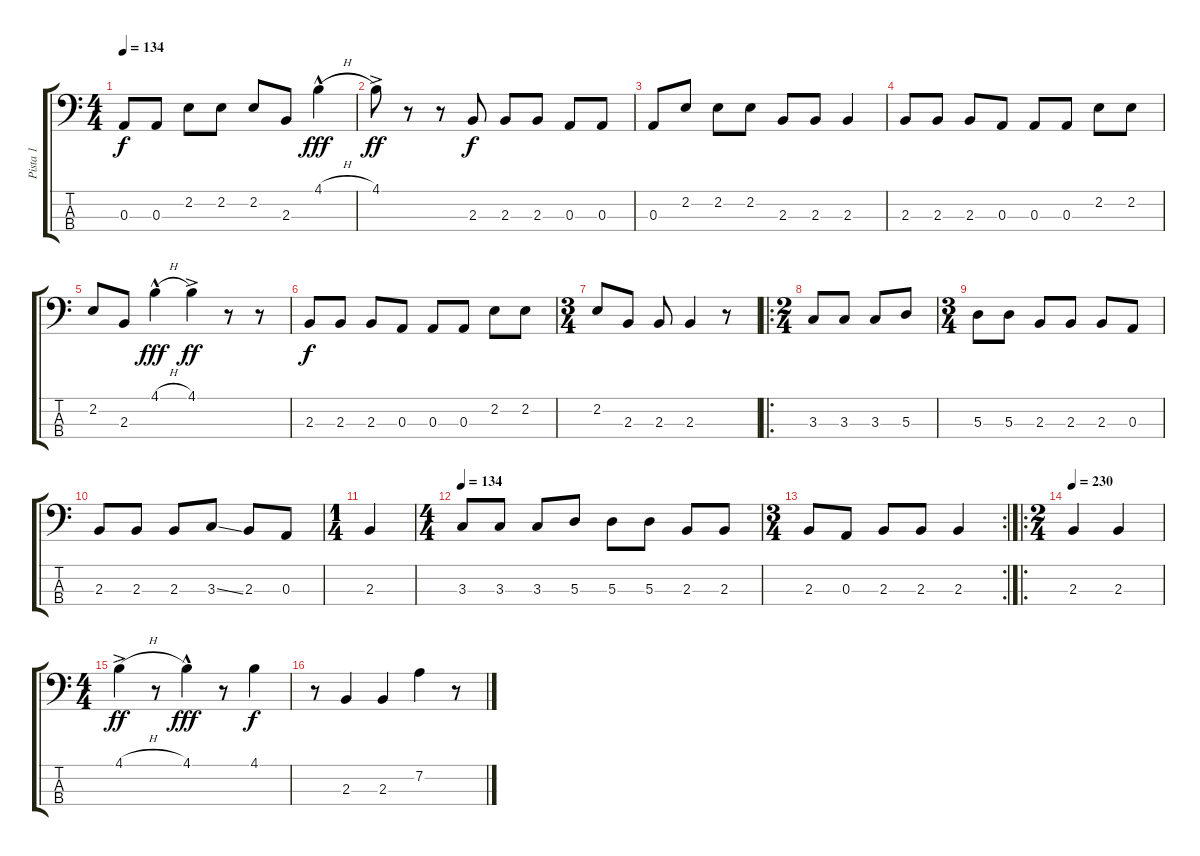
\track ("Pista 1" "Pista 1") {instrument electricbassfinger}
\staff {score tabs}
\tuning (G2 D2 A1 E1) {hide}
\ts (4 4)
\tempo 134
\clef f4
\ks c
0.3.8{dy f} 0.3.8 2.2.8 2.2.8 2.2.8 2.3.8 4.1{h hac}.4{dy fff} |
4.1{ac}.8{dy ff} r.8 r.8 2.3.8{dy f} 2.3.8 2.3.8 0.3.8 0.3.8 |
0.3.8 2.2.8 2.2.8 2.2.8 2.3.8 2.3.8 2.3.4 |
2.3.8 2.3.8 2.3.8 0.3.8 0.3.8 0.3.8 2.2.8 2.2.8 |
2.2.8 2.3.8 4.1{h hac}.4{dy fff} 4.1{ac}.4{dy ff} r.8 r.8 |
2.3.8{dy f} 2.3.8 2.3.8 0.3.8 0.3.8 0.3.8 2.2.8 2.2.8 |
\ts (3 4)
2.2.8 2.3.8 2.3.8 2.3.4 r.8 |
\ro
\ts (2 4)
3.3.8 3.3.8 3.3.8 5.3.8 |
\ts (3 4)
5.3.8 5.3.8 2.3.8 2.3.8 2.3.8 0.3.8 |
2.3.8 2.3.8 2.3.8 3.3{ss}.8 2.3.8 0.3.8 |
\ts (1 4)
2.3.4 |
\ts (4 4)
\tempo 134
3.3.8 3.3.8 3.3.8 5.3.8 5.3.8 5.3.8 2.3.8 2.3.8 |
\rc 2
\ts (3 4)
2.3.8 0.3.8 2.3.8 2.3.8 2.3.4 |
\ro
\ts (2 4)
\tempo 230
2.3.4 2.3.4 |
\ts (4 4)
4.1{h ac}.4{dy ff} r.8 4.1{hac}.4{dy fff} r.8 4.1.4{dy f} |
r.8 2.3.4 2.3.4 7.2.4 r.8
